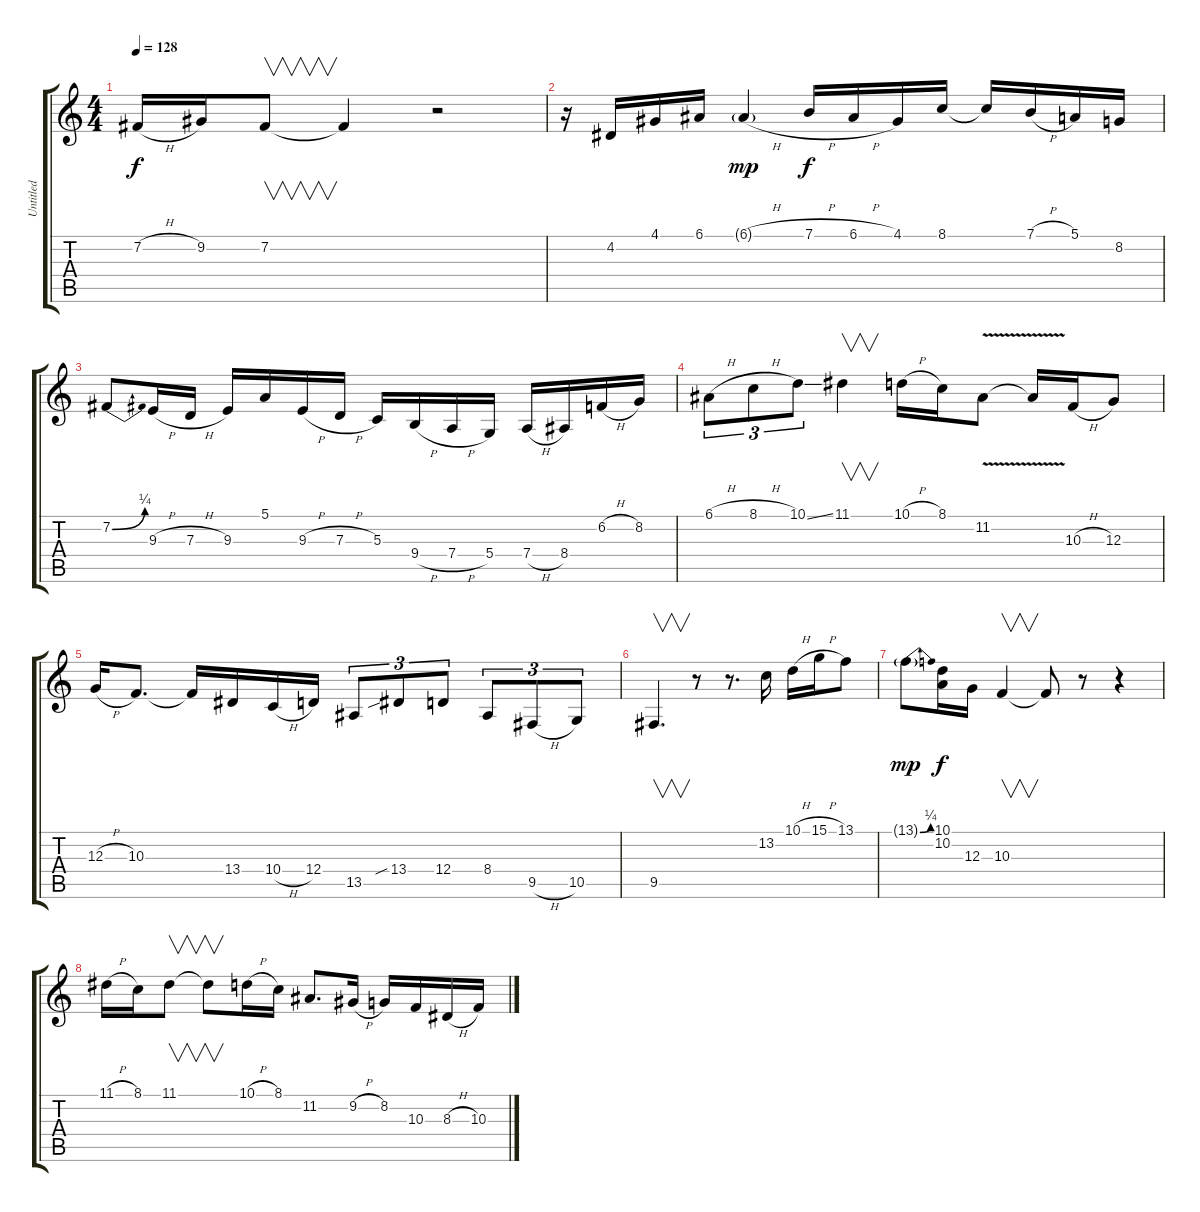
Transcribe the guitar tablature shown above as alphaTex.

\track ("Untitled" "Untitled") {instrument tenorsax}
\staff {score tabs}
\tuning (E4 B3 G3 D3 A2 E2) {hide}
\ts (4 4)
\tempo 128
\clef g2
\ks c
7.2{h}.16{dy f} 9.2.16 7.2.8{v} 7.2{t}.4 r.2 |
r.16 4.2.16 4.1.16 6.1.16 6.1{h g}.4{dy mp} 7.1{h}.16{dy f} 6.1{h}.16 4.1.16 8.1.16 8.1{t}.16 7.1{h}.16 5.1.16 8.2.16 |
7.2{be (bend 0 0 60 1)}.8 9.3{h}.16 7.3{h}.16 9.3.16 5.1.16 9.3{h}.16 7.3{h}.16 5.3.16 9.4{h}.16 7.4{h}.16 5.4.16 7.4{h}.16 8.4.16 6.2{h}.16 8.2.16 |
6.1{h}.8{tu (3 2)} 8.1{h}.8{tu (3 2)} 10.1{ss}.8{tu (3 2)} 11.1.4{v} 10.1{h}.16 8.1.16 11.2{v}.8 11.2{t}.16 10.3{h}.16 12.3.8 |
12.3{h}.16 10.3.8{d} 10.3{t}.16 13.4.16 10.4{h}.16 12.4.16 13.5.8{tu (3 2)} 13.4{sib}.8{tu (3 2)} 12.4.8{tu (3 2)} 8.4.8{tu (3 2)} 9.5{h}.8{tu (3 2)} 10.5.8{tu (3 2)} |
9.5.4{v d} r.8 r.8{d} 13.2.16 10.1{h}.16 15.1{h}.16 13.1.8 |
13.1{be (bend 0 0 60 1) g}.8{dy mp} (10.1 10.2).16{dy f} 12.3.16 10.3.4{v} 10.3{t}.8 r.8 r.4 |
11.1{h}.16 8.1.16 11.1.8{v} 11.1{t}.8{v} 10.1{h}.16 8.1.16 11.2.8{d} 9.2{h}.16 8.2.16 10.3.16 8.3{h}.16 10.3.16
